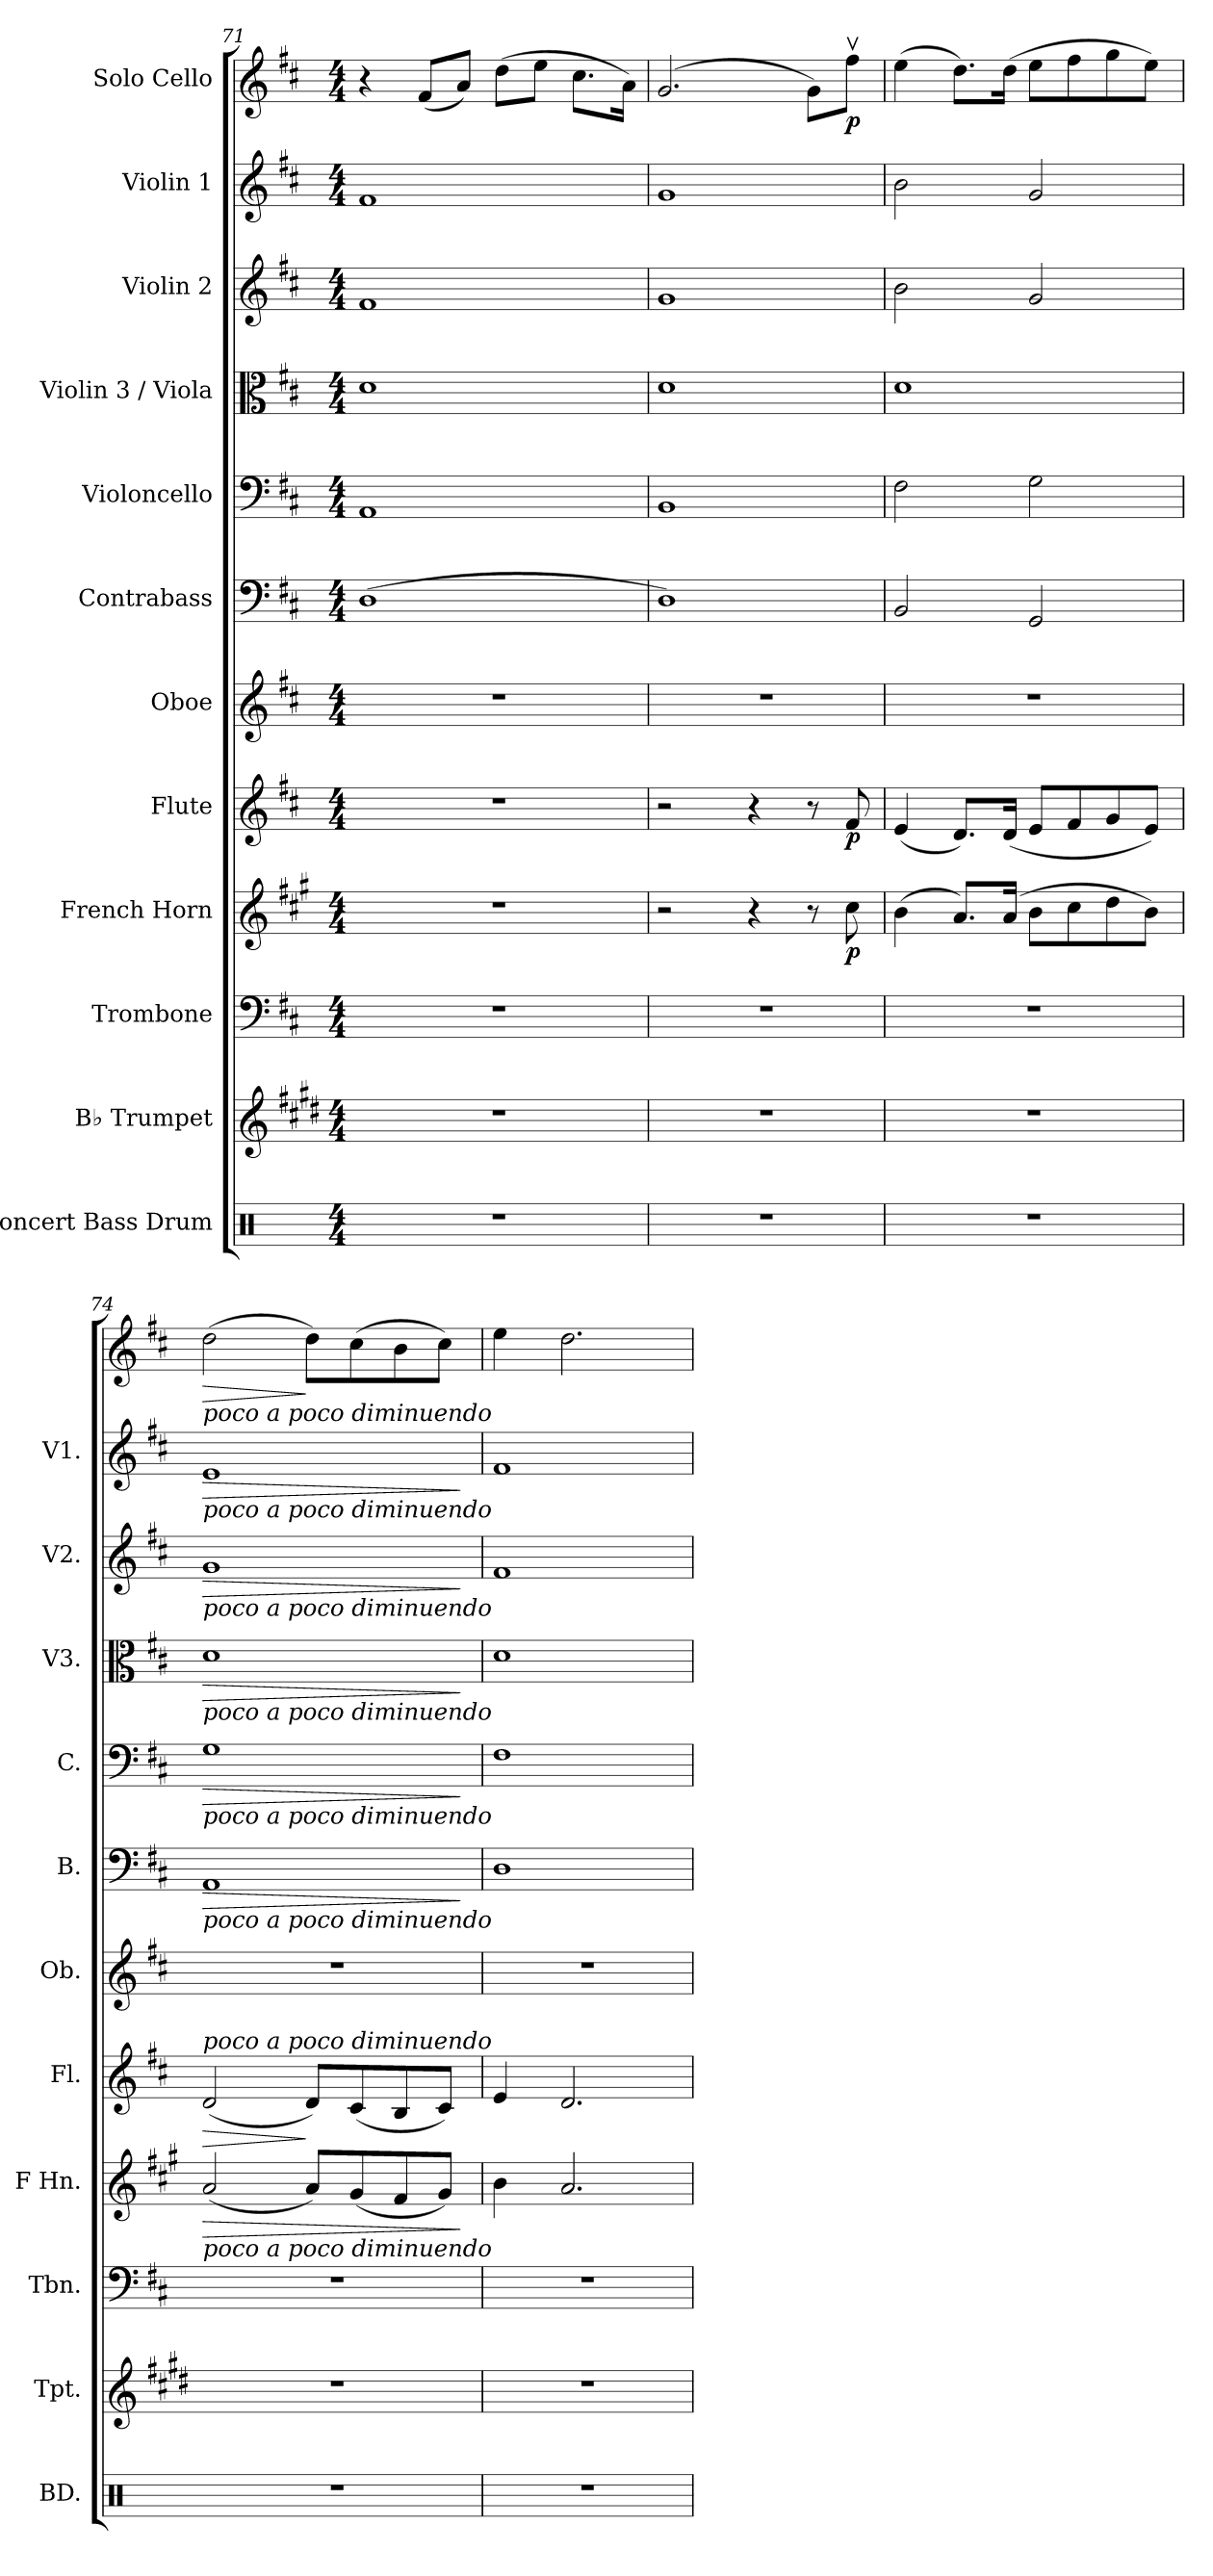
**kern	**kern	**kern	**kern	**dynam	**kern	**dynam	**kern	**kern	**dynam	**kern	**dynam	**kern	**dynam	**kern	**dynam	**kern	**dynam	**kern	**dynam
*part12	*part11	*part10	*part9	*part9	*part8	*part8	*part7	*part6	*part6	*part5	*part5	*part4	*part4	*part3	*part3	*part2	*part2	*part1	*part1
*staff12	*staff11	*staff10	*staff9	*staff9	*staff8	*staff8	*staff7	*staff6	*staff6	*staff5	*staff5	*staff4	*staff4	*staff3	*staff3	*staff2	*staff2	*staff1	*staff1
*I"Concert Bass Drum	*I"B♭ Trumpet	*I"Trombone	*I"French Horn	*	*I"Flute	*	*I"Oboe	*I"Contrabass	*	*I"Violoncello	*	*I"Violin 3 / Viola	*	*I"Violin 2	*	*I"Violin 1	*	*I"Solo Cello	*
*I'BD.	*I'Tpt.	*I'Tbn.	*I'F Hn.	*	*I'Fl.	*	*I'Ob.	*I'B.	*	*I'C.	*	*I'V3.	*	*I'V2.	*	*I'V1.	*	*	*
*clefX	*clefG2	*clefF4	*clefG2	*	*clefG2	*	*clefG2	*clefF4	*	*clefF4	*	*clefC3	*	*clefG2	*	*clefG2	*	*clefG2	*
*	*ITrd1c2	*	*ITrd4c7	*	*	*	*	*ITrd7c12	*	*	*	*	*	*	*	*	*	*	*
*k[]	*k[f#c#]	*k[f#c#]	*k[f#c#]	*	*k[f#c#]	*	*k[f#c#]	*k[f#c#]	*	*k[f#c#]	*	*k[f#c#]	*	*k[f#c#]	*	*k[f#c#]	*	*k[f#c#]	*
*M4/4	*M4/4	*M4/4	*M4/4	*	*M4/4	*	*M4/4	*M4/4	*	*M4/4	*	*M4/4	*	*M4/4	*	*M4/4	*	*M4/4	*
=71	=71	=71	=71	=71	=71	=71	=71	=71	=71	=71	=71	=71	=71	=71	=71	=71	=71	=71	=71
1r	1r	1r	1r	.	1r	.	1r	(>1DD	.	1AA	.	1d	.	1f#	.	1f#	.	4r	.
.	.	.	.	.	.	.	.	.	.	.	.	.	.	.	.	.	.	(<8f#/L	.
.	.	.	.	.	.	.	.	.	.	.	.	.	.	.	.	.	.	8a/J)	.
.	.	.	.	.	.	.	.	.	.	.	.	.	.	.	.	.	.	(>8dd\L	.
.	.	.	.	.	.	.	.	.	.	.	.	.	.	.	.	.	.	8ee\J	.
.	.	.	.	.	.	.	.	.	.	.	.	.	.	.	.	.	.	8.cc#\L	.
.	.	.	.	.	.	.	.	.	.	.	.	.	.	.	.	.	.	16a\Jk)	.
!!LO:PB:g=z
=72	=72	=72	=72	=72	=72	=72	=72	=72	=72	=72	=72	=72	=72	=72	=72	=72	=72	=72	=72
1r	1r	1r	2r	.	2r	.	1r	1DD)	.	1BB	.	1d	.	1g	.	1g	.	(>2.g/	.
.	.	.	4r	.	4r	.	.	.	.	.	.	.	.	.	.	.	.	.	.
.	.	.	8r	.	8r	.	.	.	.	.	.	.	.	.	.	.	.	8g\L)	.
!	!	!	!	!LO:DY:b	!	!LO:DY:b	!	!	!	!	!	!	!	!	!	!	!	!	!LO:DY:b
.	.	.	8f#\	p	8f#/	p	.	.	.	.	.	.	.	.	.	.	.	8ff#v\J	p
=73	=73	=73	=73	=73	=73	=73	=73	=73	=73	=73	=73	=73	=73	=73	=73	=73	=73	=73	=73
1r	1r	1r	(>4e\	.	(<4e/	.	1r	2BBB/	.	2F#\	.	1d	.	2b\	.	2b\	.	(>4ee\	.
.	.	.	8.d/L)	.	8.d/L)	.	.	.	.	.	.	.	.	.	.	.	.	8.dd\L)	.
.	.	.	(>16d/Jk	.	(<16d/Jk	.	.	.	.	.	.	.	.	.	.	.	.	(>16dd\Jk	.
.	.	.	8e\L	.	8e/L	.	.	2GGG/	.	2G\	.	.	.	2g/	.	2g/	.	8ee\L	.
.	.	.	8f#\	.	8f#/	.	.	.	.	.	.	.	.	.	.	.	.	8ff#\	.
.	.	.	8g\	.	8g/	.	.	.	.	.	.	.	.	.	.	.	.	8gg\	.
.	.	.	8e\J)	.	8e/J)	.	.	.	.	.	.	.	.	.	.	.	.	8ee\J)	.
=74	=74	=74	=74	=74	=74	=74	=74	=74	=74	=74	=74	=74	=74	=74	=74	=74	=74	=74	=74
!	!	!	!	!	!	!	!	!	!	!	!	!	!	!	!	!	!	!LO:TX:b:i:t=poco a poco diminuendo	!
!	!	!	!	!	!	!	!	!	!	!	!	!	!	!	!	!LO:TX:b:i:t=poco a poco diminuendo	!	!	!
!	!	!	!	!	!	!	!	!	!	!	!	!	!	!LO:TX:b:i:t=poco a poco diminuendo	!	!	!	!	!
!	!	!	!	!	!	!	!	!	!	!	!	!LO:TX:b:i:t=poco a poco diminuendo	!	!	!	!	!	!	!
!	!	!	!	!	!	!	!	!	!	!LO:TX:b:i:t=poco a poco diminuendo	!	!	!	!	!	!	!	!	!
!	!	!	!	!	!	!	!	!LO:TX:b:i:t=poco a poco diminuendo	!	!	!	!	!	!	!	!	!	!	!
!	!	!	!	!	!LO:TX:a:i:t=poco a poco diminuendo	!	!	!	!	!	!	!	!	!	!	!	!	!	!
!	!	!	!LO:TX:b:i:t=poco a poco diminuendo	!	!	!	!	!	!	!	!	!	!	!	!	!	!	!	!
!	!	!	!	!LO:HP:b	!	!LO:HP:b	!	!	!LO:HP:b	!	!LO:HP:b	!	!LO:HP:b	!	!LO:HP:b	!	!LO:HP:b	!	!LO:HP:b
1r	1r	1r	(<2d/	>	(<2d/	>	1r	1AAA	>	1G	>	1d	>	1g	>	1e	>	(>2dd\	>
.	.	.	8d/L)	.	8d/L)	]	.	.	.	.	.	.	.	.	.	.	.	8dd\L)	]
.	.	.	(<8c#/	.	(<8c#/	.	.	.	.	.	.	.	.	.	.	.	.	(>8cc#\	.
.	.	.	8B/	.	8B/	.	.	.	.	.	.	.	.	.	.	.	.	8b\	.
.	.	.	8c#/J)	.	8c#/J)	.	.	.	.	.	.	.	.	.	.	.	.	8cc#\J)	.
.	.	.	.	]	.	.	.	.	]	.	]	.	]	.	]	.	]	.	.
=75	=75	=75	=75	=75	=75	=75	=75	=75	=75	=75	=75	=75	=75	=75	=75	=75	=75	=75	=75
1r	1r	1r	4e\	.	4e/	.	1r	1DD	.	1F#	.	1d	.	1f#	.	1f#	.	4ee\	.
.	.	.	2.d/	.	2.d/	.	.	.	.	.	.	.	.	.	.	.	.	2.dd\	.
=	=	=	=	=	=	=	=	=	=	=	=	=	=	=	=	=	=	=	=
*-	*-	*-	*-	*-	*-	*-	*-	*-	*-	*-	*-	*-	*-	*-	*-	*-	*-	*-	*-
